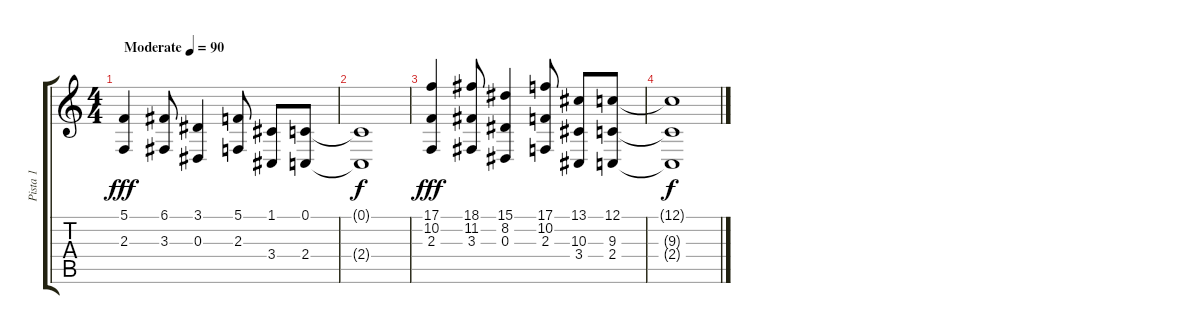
\track ("Pista 1" "Pista 1") {instrument stringensemble1}
\staff {score tabs}
\tuning (C4 G3 Eb3 Bb2 F2 C2) {hide}
\ts (4 4)
\tempo (90 "Moderate")
\clef g2
\ks c
(5.1 2.3).4{dy fff instrument stringensemble1} (6.1 3.3).8 (3.1 0.3).4 (5.1 2.3).8 (1.1 3.4).8 (0.1 2.4).8 |
(0.1{t} 2.4{t}).1{dy f} |
(17.1 10.2 2.3).4{dy fff} (18.1 11.2 3.3).8 (15.1 8.2 0.3).4 (17.1 10.2 2.3).8 (13.1 10.3 3.4).8 (12.1 9.3 2.4).8 |
(12.1{t} 9.3{t} 2.4{t}).1{dy f}
